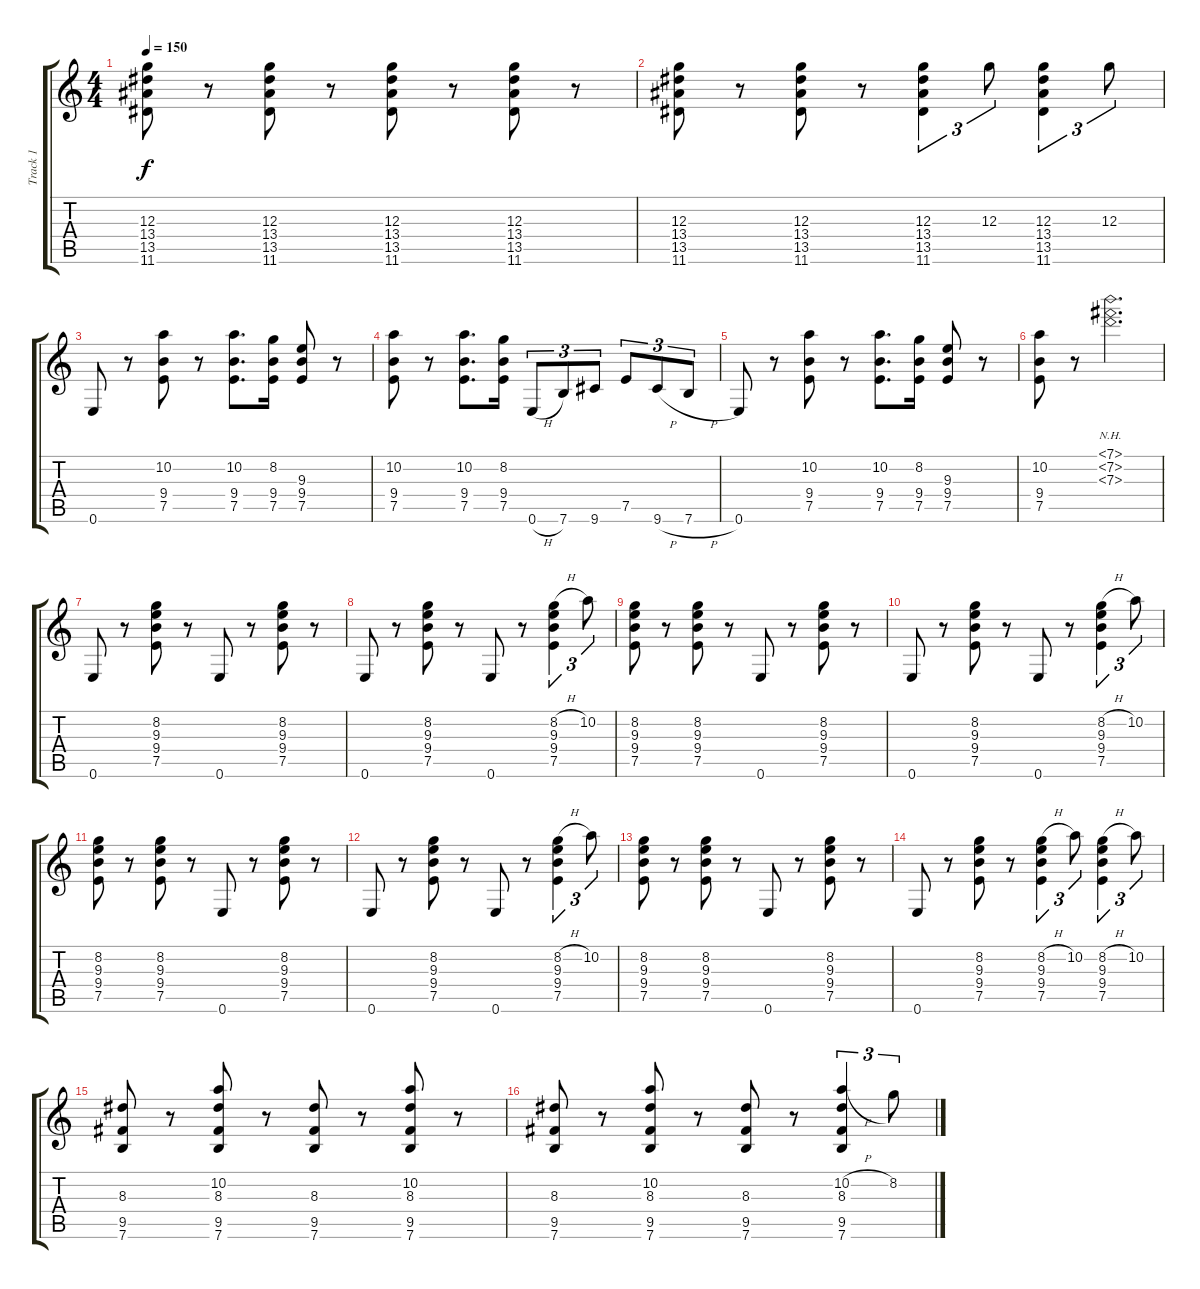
\track ("Track 1" "Track 1") {instrument acousticguitarsteel}
\staff {score tabs}
\tuning (E4 B3 G3 D3 A2 E2) {hide}
\ts (4 4)
\tempo 150
\clef g2
\ks c
(12.3 13.4 13.5 11.6).8{dy f} r.8 (12.3 13.4 13.5 11.6).8 r.8 (12.3 13.4 13.5 11.6).8 r.8 (12.3 13.4 13.5 11.6).8 r.8 |
(12.3 13.4 13.5 11.6).8 r.8 (12.3 13.4 13.5 11.6).8 r.8 (12.3 13.4 13.5 11.6).4{tu (3 2)} 12.3.8{tu (3 2)} (12.3 13.4 13.5 11.6).4{tu (3 2)} 12.3.8{tu (3 2)} |
0.6.8 r.8 (10.2 9.4 7.5).8 r.8 (10.2 9.4 7.5).8{d} (8.2 9.4 7.5).16 (9.3 9.4 7.5).8 r.8 |
(10.2 9.4 7.5).8 r.8 (10.2 9.4 7.5).8{d} (8.2 9.4 7.5).16 0.6{h}.8{tu (3 2)} 7.6.8{tu (3 2)} 9.6.8{tu (3 2)} 7.5.8{tu (3 2)} 9.6{h}.8{tu (3 2)} 7.6{h}.8{tu (3 2)} |
0.6.8 r.8 (10.2 9.4 7.5).8 r.8 (10.2 9.4 7.5).8{d} (8.2 9.4 7.5).16 (9.3 9.4 7.5).8 r.8 |
(10.2 9.4 7.5).8 r.8 (7.1{nh} 7.2{nh} 7.3{nh}).2{d} |
0.6.8 r.8 (8.2 9.3 9.4 7.5).8 r.8 0.6.8 r.8 (8.2 9.3 9.4 7.5).8 r.8 |
0.6.8 r.8 (8.2 9.3 9.4 7.5).8 r.8 0.6.8 r.8 (8.2{h} 9.3 9.4 7.5).4{tu (3 2)} 10.2.8{tu (3 2)} |
(8.2 9.3 9.4 7.5).8 r.8 (8.2 9.3 9.4 7.5).8 r.8 0.6.8 r.8 (8.2 9.3 9.4 7.5).8 r.8 |
0.6.8 r.8 (8.2 9.3 9.4 7.5).8 r.8 0.6.8 r.8 (8.2{h} 9.3 9.4 7.5).4{tu (3 2)} 10.2.8{tu (3 2)} |
(8.2 9.3 9.4 7.5).8 r.8 (8.2 9.3 9.4 7.5).8 r.8 0.6.8 r.8 (8.2 9.3 9.4 7.5).8 r.8 |
0.6.8 r.8 (8.2 9.3 9.4 7.5).8 r.8 0.6.8 r.8 (8.2{h} 9.3 9.4 7.5).4{tu (3 2)} 10.2.8{tu (3 2)} |
(8.2 9.3 9.4 7.5).8 r.8 (8.2 9.3 9.4 7.5).8 r.8 0.6.8 r.8 (8.2 9.3 9.4 7.5).8 r.8 |
0.6.8 r.8 (8.2 9.3 9.4 7.5).8 r.8 (8.2{h} 9.3 9.4 7.5).4{tu (3 2)} 10.2.8{tu (3 2)} (8.2{h} 9.3 9.4 7.5).4{tu (3 2)} 10.2.8{tu (3 2)} |
(8.3 9.5 7.6).8 r.8 (10.2 8.3 9.5 7.6).8 r.8 (8.3 9.5 7.6).8 r.8 (10.2 8.3 9.5 7.6).8 r.8 |
(8.3 9.5 7.6).8 r.8 (10.2 8.3 9.5 7.6).8 r.8 (8.3 9.5 7.6).8 r.8 (10.2{h} 8.3 9.5 7.6).4{tu (3 2)} 8.2.8{tu (3 2)}
